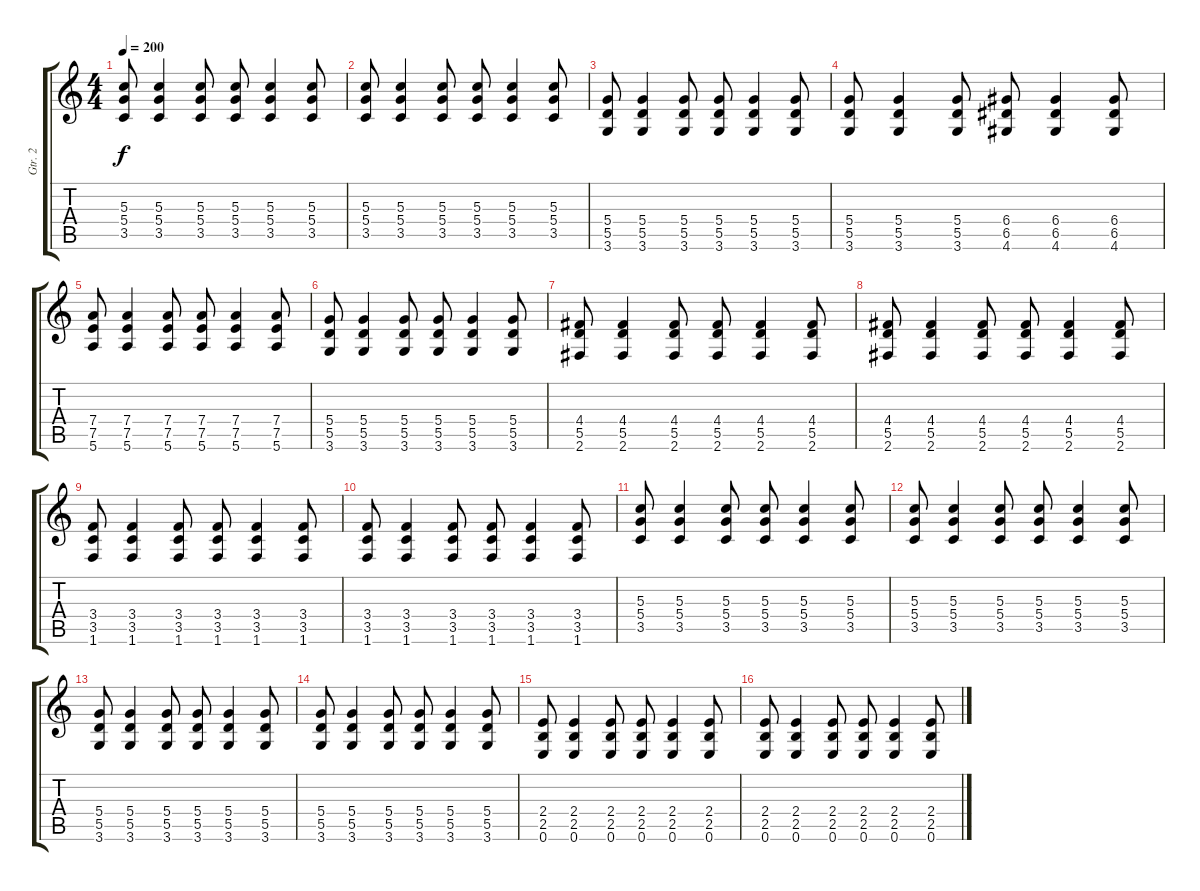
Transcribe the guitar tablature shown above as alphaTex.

\track ("Gtr. 2" "Gtr. 2") {instrument distortionguitar}
\staff {score tabs}
\tuning (E4 B3 G3 D3 A2 E2) {hide}
\ts (4 4)
\tempo 200
\clef g2
\ks c
(5.3 5.4 3.5).8{dy f} (5.3 5.4 3.5).4 (5.3 5.4 3.5).8 (5.3 5.4 3.5).8 (5.3 5.4 3.5).4 (5.3 5.4 3.5).8 |
(5.3 5.4 3.5).8 (5.3 5.4 3.5).4 (5.3 5.4 3.5).8 (5.3 5.4 3.5).8 (5.3 5.4 3.5).4 (5.3 5.4 3.5).8 |
(5.4 5.5 3.6).8 (5.4 5.5 3.6).4 (5.4 5.5 3.6).8 (5.4 5.5 3.6).8 (5.4 5.5 3.6).4 (5.4 5.5 3.6).8 |
(5.4 5.5 3.6).8 (5.4 5.5 3.6).4 (5.4 5.5 3.6).8 (6.4 6.5 4.6).8 (6.4 6.5 4.6).4 (6.4 6.5 4.6).8 |
(7.4 7.5 5.6).8 (7.4 7.5 5.6).4 (7.4 7.5 5.6).8 (7.4 7.5 5.6).8 (7.4 7.5 5.6).4 (7.4 7.5 5.6).8 |
(5.4 5.5 3.6).8 (5.4 5.5 3.6).4 (5.4 5.5 3.6).8 (5.4 5.5 3.6).8 (5.4 5.5 3.6).4 (5.4 5.5 3.6).8 |
(4.4 5.5 2.6).8 (4.4 5.5 2.6).4 (4.4 5.5 2.6).8 (4.4 5.5 2.6).8 (4.4 5.5 2.6).4 (4.4 5.5 2.6).8 |
(4.4 5.5 2.6).8 (4.4 5.5 2.6).4 (4.4 5.5 2.6).8 (4.4 5.5 2.6).8 (4.4 5.5 2.6).4 (4.4 5.5 2.6).8 |
(3.4 3.5 1.6).8 (3.4 3.5 1.6).4 (3.4 3.5 1.6).8 (3.4 3.5 1.6).8 (3.4 3.5 1.6).4 (3.4 3.5 1.6).8 |
(3.4 3.5 1.6).8 (3.4 3.5 1.6).4 (3.4 3.5 1.6).8 (3.4 3.5 1.6).8 (3.4 3.5 1.6).4 (3.4 3.5 1.6).8 |
(5.3 5.4 3.5).8 (5.3 5.4 3.5).4 (5.3 5.4 3.5).8 (5.3 5.4 3.5).8 (5.3 5.4 3.5).4 (5.3 5.4 3.5).8 |
(5.3 5.4 3.5).8 (5.3 5.4 3.5).4 (5.3 5.4 3.5).8 (5.3 5.4 3.5).8 (5.3 5.4 3.5).4 (5.3 5.4 3.5).8 |
(5.4 5.5 3.6).8 (5.4 5.5 3.6).4 (5.4 5.5 3.6).8 (5.4 5.5 3.6).8 (5.4 5.5 3.6).4 (5.4 5.5 3.6).8 |
(5.4 5.5 3.6).8 (5.4 5.5 3.6).4 (5.4 5.5 3.6).8 (5.4 5.5 3.6).8 (5.4 5.5 3.6).4 (5.4 5.5 3.6).8 |
(2.4 2.5 0.6).8 (2.4 2.5 0.6).4 (2.4 2.5 0.6).8 (2.4 2.5 0.6).8 (2.4 2.5 0.6).4 (2.4 2.5 0.6).8 |
(2.4 2.5 0.6).8 (2.4 2.5 0.6).4 (2.4 2.5 0.6).8 (2.4 2.5 0.6).8 (2.4 2.5 0.6).4 (2.4 2.5 0.6).8
